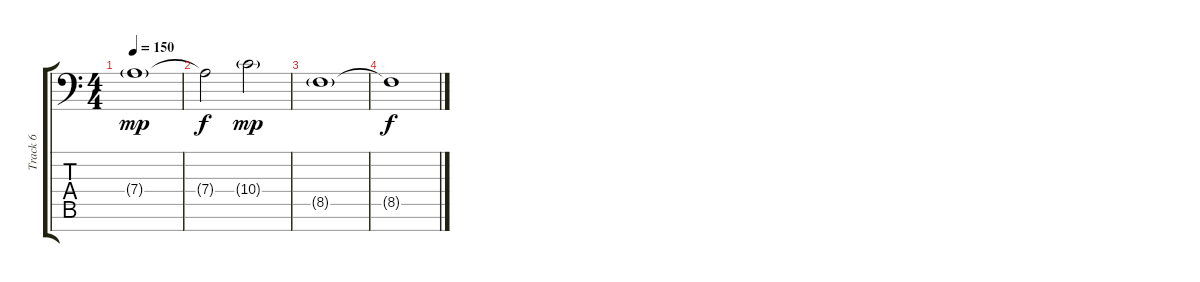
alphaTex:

\track ("Track 6" "Track 6") {instrument tubularbells}
\staff {score tabs}
\tuning (E4 B3 G3 D3 A2 E2 A1) {hide}
\ts (4 4)
\tempo 150
\clef f4
\ks c
7.4{g}.1{dy mp} |
7.4{t}.2{dy f} 10.4{g}.2{dy mp} |
8.5{g}.1 |
8.5{t}.1{dy f}
